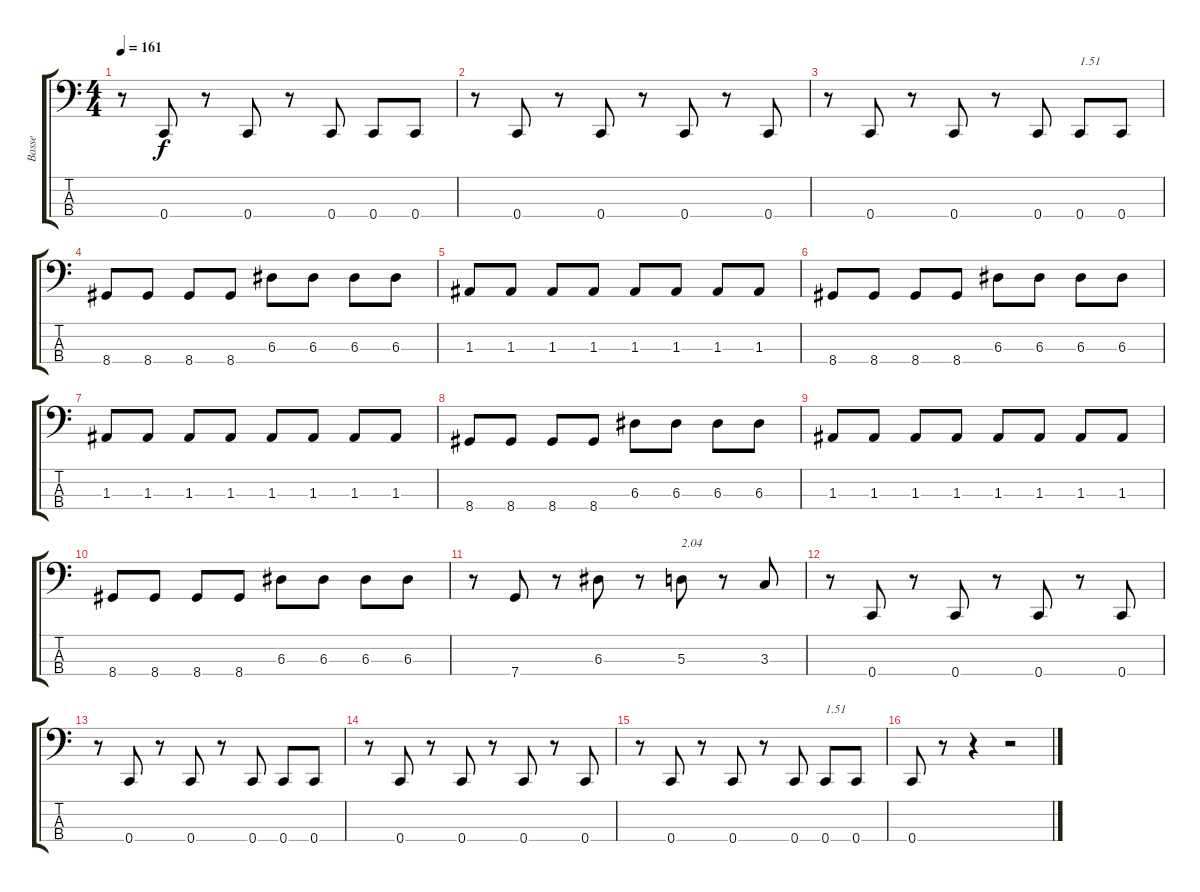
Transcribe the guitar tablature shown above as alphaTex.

\track ("Basse" "Basse") {instrument electricbassfinger}
\staff {score tabs}
\tuning (G2 D2 A1 C1) {hide}
\ts (4 4)
\tempo 161
\clef f4
\ks c
r.8{dy f} 0.4.8 r.8 0.4.8 r.8 0.4.8 0.4.8 0.4.8 |
r.8 0.4.8 r.8 0.4.8 r.8 0.4.8 r.8 0.4.8 |
r.8 0.4.8 r.8 0.4.8 r.8 0.4.8 0.4.8{txt "1.51"} 0.4.8 |
8.4.8 8.4.8 8.4.8 8.4.8 6.3.8 6.3.8 6.3.8 6.3.8 |
1.3.8 1.3.8 1.3.8 1.3.8 1.3.8 1.3.8 1.3.8 1.3.8 |
8.4.8 8.4.8 8.4.8 8.4.8 6.3.8 6.3.8 6.3.8 6.3.8 |
1.3.8 1.3.8 1.3.8 1.3.8 1.3.8 1.3.8 1.3.8 1.3.8 |
8.4.8 8.4.8 8.4.8 8.4.8 6.3.8 6.3.8 6.3.8 6.3.8 |
1.3.8 1.3.8 1.3.8 1.3.8 1.3.8 1.3.8 1.3.8 1.3.8 |
8.4.8 8.4.8 8.4.8 8.4.8 6.3.8 6.3.8 6.3.8 6.3.8 |
r.8 7.4.8 r.8 6.3.8 r.8 5.3.8{txt "2.04"} r.8 3.3.8 |
r.8 0.4.8 r.8 0.4.8 r.8 0.4.8 r.8 0.4.8 |
r.8 0.4.8 r.8 0.4.8 r.8 0.4.8 0.4.8 0.4.8 |
r.8 0.4.8 r.8 0.4.8 r.8 0.4.8 r.8 0.4.8 |
r.8 0.4.8 r.8 0.4.8 r.8 0.4.8 0.4.8{txt "1.51"} 0.4.8 |
0.4.8 r.8 r.4 r.2
